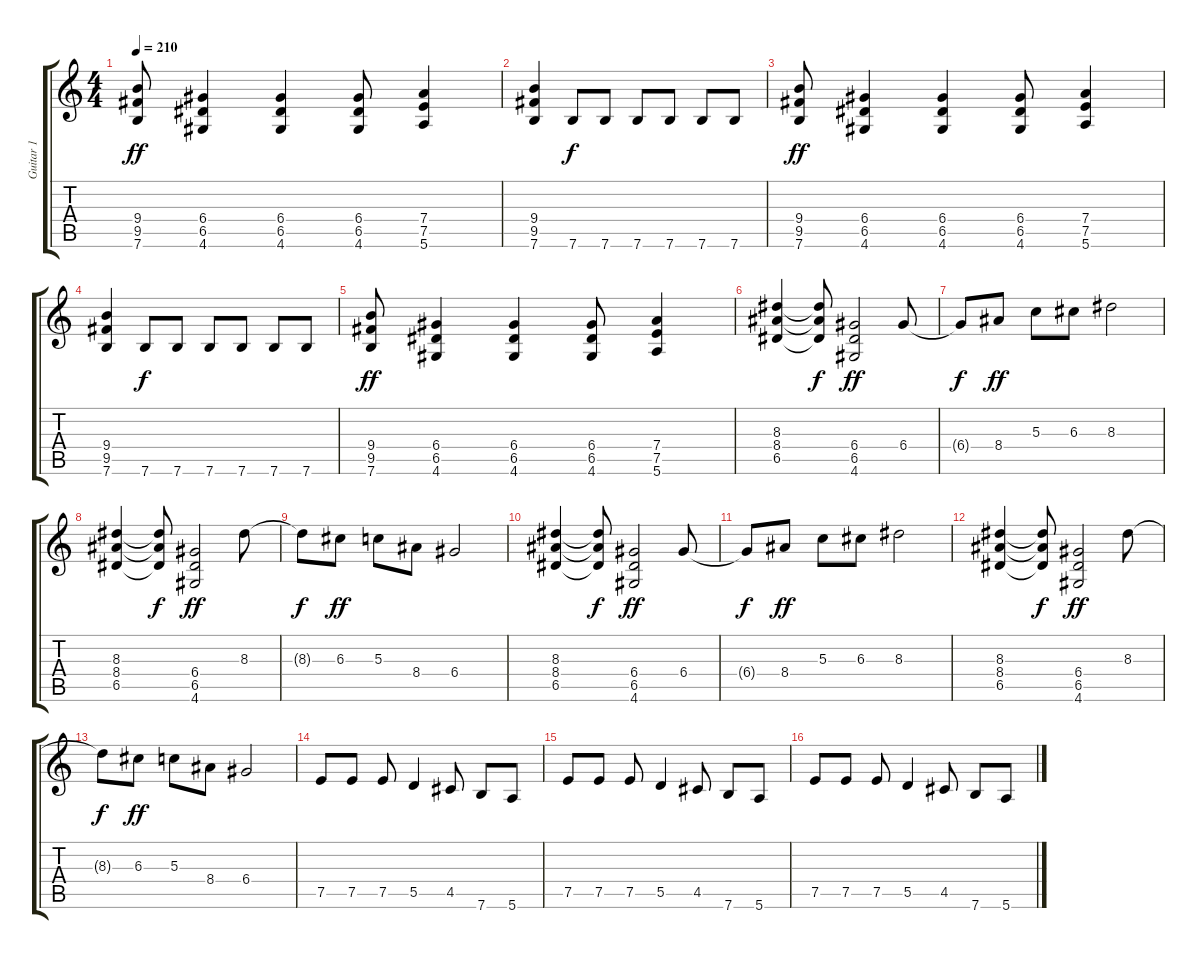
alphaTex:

\track ("Guitar 1" "Guitar 1") {instrument overdrivenguitar}
\staff {score tabs}
\tuning (E4 B3 G3 D3 A2 E2) {hide}
\ts (4 4)
\tempo 210
\clef g2
\ks c
(9.4 9.5 7.6).8{dy ff} (6.4 6.5 4.6).4 (6.4 6.5 4.6).4 (6.4 6.5 4.6).8 (7.4 7.5 5.6).4 |
(9.4 9.5 7.6).4 7.6.8{dy f} 7.6.8 7.6.8 7.6.8 7.6.8 7.6.8 |
(9.4 9.5 7.6).8{dy ff} (6.4 6.5 4.6).4 (6.4 6.5 4.6).4 (6.4 6.5 4.6).8 (7.4 7.5 5.6).4 |
(9.4 9.5 7.6).4 7.6.8{dy f} 7.6.8 7.6.8 7.6.8 7.6.8 7.6.8 |
(9.4 9.5 7.6).8{dy ff} (6.4 6.5 4.6).4 (6.4 6.5 4.6).4 (6.4 6.5 4.6).8 (7.4 7.5 5.6).4 |
(8.3 8.4 6.5).4 (8.3{t} 8.4{t} 6.5{t}).8{dy f} (6.4 6.5 4.6).2{dy ff} 6.4.8 |
6.4{t}.8{dy f} 8.4.8{dy ff} 5.3.8 6.3.8 8.3.2 |
(8.3 8.4 6.5).4 (8.3{t} 8.4{t} 6.5{t}).8{dy f} (6.4 6.5 4.6).2{dy ff} 8.3.8 |
8.3{t}.8{dy f} 6.3.8{dy ff} 5.3.8 8.4.8 6.4.2 |
(8.3 8.4 6.5).4 (8.3{t} 8.4{t} 6.5{t}).8{dy f} (6.4 6.5 4.6).2{dy ff} 6.4.8 |
6.4{t}.8{dy f} 8.4.8{dy ff} 5.3.8 6.3.8 8.3.2 |
(8.3 8.4 6.5).4 (8.3{t} 8.4{t} 6.5{t}).8{dy f} (6.4 6.5 4.6).2{dy ff} 8.3.8 |
8.3{t}.8{dy f} 6.3.8{dy ff} 5.3.8 8.4.8 6.4.2 |
7.5.8 7.5.8 7.5.8 5.5.4 4.5.8 7.6.8 5.6.8 |
7.5.8 7.5.8 7.5.8 5.5.4 4.5.8 7.6.8 5.6.8 |
7.5.8 7.5.8 7.5.8 5.5.4 4.5.8 7.6.8 5.6.8
